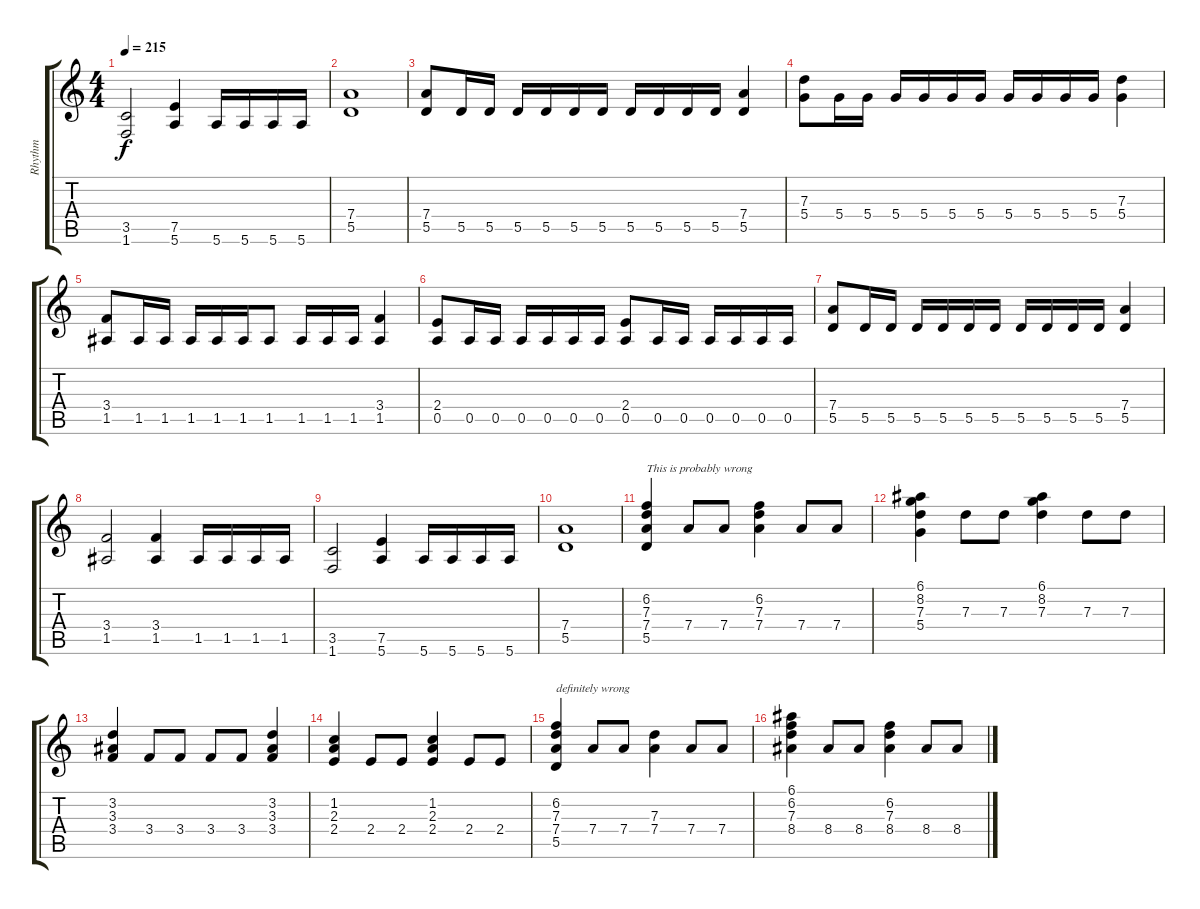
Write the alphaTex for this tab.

\track ("Rhythm" "Rhythm") {instrument distortionguitar}
\staff {score tabs}
\tuning (E4 B3 G3 D3 A2 E2) {hide}
\ts (4 4)
\tempo 215
\clef g2
\ks c
(3.5 1.6).2{dy f} (7.5 5.6).4 5.6.16 5.6.16 5.6.16 5.6.16 |
(7.4 5.5).1 |
(7.4 5.5).8 5.5.16 5.5.16 5.5.16 5.5.16 5.5.16 5.5.16 5.5.16 5.5.16 5.5.16 5.5.16 (7.4 5.5).4 |
(7.3 5.4).8 5.4.16 5.4.16 5.4.16 5.4.16 5.4.16 5.4.16 5.4.16 5.4.16 5.4.16 5.4.16 (7.3 5.4).4 |
(3.4 1.5).8 1.5.16 1.5.16 1.5.16 1.5.16 1.5.16 1.5.8 1.5.16 1.5.16 1.5.16 (3.4 1.5).4 |
(2.4 0.5).8 0.5.16 0.5.16 0.5.16 0.5.16 0.5.16 0.5.16 (2.4 0.5).8 0.5.16 0.5.16 0.5.16 0.5.16 0.5.16 0.5.16 |
(7.4 5.5).8 5.5.16 5.5.16 5.5.16 5.5.16 5.5.16 5.5.16 5.5.16 5.5.16 5.5.16 5.5.16 (7.4 5.5).4 |
(3.4 1.5).2 (3.4 1.5).4 1.5.16 1.5.16 1.5.16 1.5.16 |
(3.5 1.6).2 (7.5 5.6).4 5.6.16 5.6.16 5.6.16 5.6.16 |
(7.4 5.5).1 |
(6.2 7.3 7.4 5.5).4{txt "This is probably wrong"} 7.4.8 7.4.8 (6.2 7.3 7.4).4 7.4.8 7.4.8 |
(6.1 8.2 7.3 5.4).4 7.3.8 7.3.8 (6.1 8.2 7.3).4 7.3.8 7.3.8 |
(3.2 3.3 3.4).4 3.4.8 3.4.8 3.4.8 3.4.8 (3.2 3.3 3.4).4 |
(1.2 2.3 2.4).4 2.4.8 2.4.8 (1.2 2.3 2.4).4 2.4.8 2.4.8 |
(6.2 7.3 7.4 5.5).4{txt "definitely wrong"} 7.4.8 7.4.8 (7.3 7.4).4 7.4.8 7.4.8 |
(6.1 6.2 7.3 8.4).4 8.4.8 8.4.8 (6.2 7.3 8.4).4 8.4.8 8.4.8
